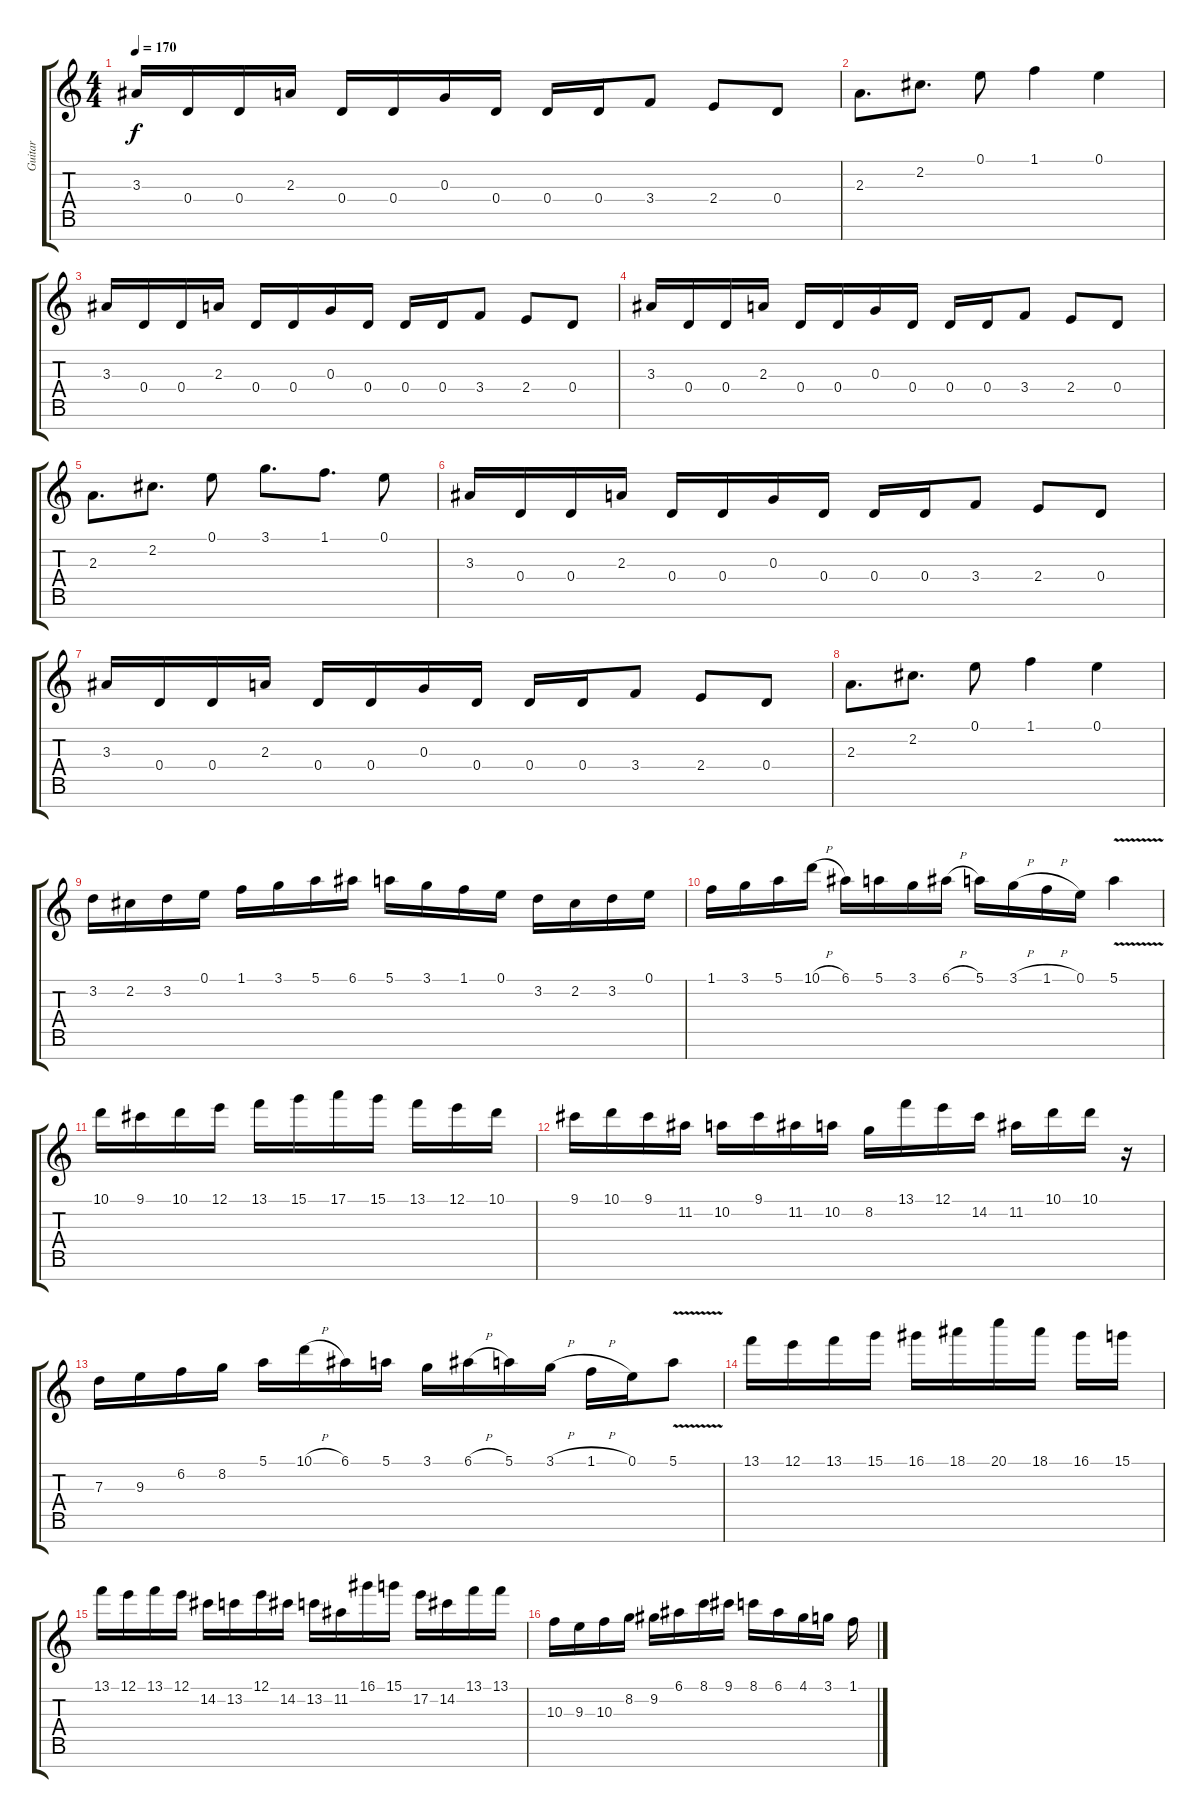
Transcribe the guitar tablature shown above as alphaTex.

\track ("Guitar" "Guitar") {instrument distortionguitar}
\staff {score tabs}
\tuning (E4 B3 G3 D3 A2 E2 B1) {hide}
\ts (4 4)
\tempo 170
\clef g2
\ks c
3.3.16{dy f} 0.4.16 0.4.16 2.3.16 0.4.16 0.4.16 0.3.16 0.4.16 0.4.16 0.4.16 3.4.8 2.4.8 0.4.8 |
2.3.8{d} 2.2.8{d} 0.1.8 1.1.4 0.1.4 |
3.3.16 0.4.16 0.4.16 2.3.16 0.4.16 0.4.16 0.3.16 0.4.16 0.4.16 0.4.16 3.4.8 2.4.8 0.4.8 |
3.3.16 0.4.16 0.4.16 2.3.16 0.4.16 0.4.16 0.3.16 0.4.16 0.4.16 0.4.16 3.4.8 2.4.8 0.4.8 |
2.3.8{d} 2.2.8{d} 0.1.8 3.1.8{d} 1.1.8{d} 0.1.8 |
3.3.16 0.4.16 0.4.16 2.3.16 0.4.16 0.4.16 0.3.16 0.4.16 0.4.16 0.4.16 3.4.8 2.4.8 0.4.8 |
3.3.16 0.4.16 0.4.16 2.3.16 0.4.16 0.4.16 0.3.16 0.4.16 0.4.16 0.4.16 3.4.8 2.4.8 0.4.8 |
2.3.8{d} 2.2.8{d} 0.1.8 1.1.4 0.1.4 |
3.2.16{volume 16} 2.2.16 3.2.16 0.1.16 1.1.16 3.1.16 5.1.16 6.1.16 5.1.16 3.1.16 1.1.16 0.1.16 3.2.16 2.2.16 3.2.16 0.1.16 |
1.1.16 3.1.16 5.1.16 10.1{h}.16 6.1.16 5.1.16 3.1.16 6.1{h}.16 5.1.16 3.1{h}.16 1.1{h}.16 0.1.16 5.1{v}.4 |
10.1.16 9.1.16 10.1.16 12.1.16 13.1.16 15.1.16 17.1.16 15.1.16 13.1.16 12.1.16 10.1.16 |
9.1.16 10.1.16 9.1.16 11.2.16 10.2.16 9.1.16 11.2.16 10.2.16 8.2.16 13.1.16 12.1.16 14.2.16 11.2.16 10.1.16 10.1.16 r.16 |
7.3.16 9.3.16 6.2.16 8.2.16 5.1.16 10.1{h}.16 6.1.16 5.1.16 3.1.16 6.1{h}.16 5.1.16 3.1{h}.16 1.1{h}.16 0.1.16 5.1{v}.8 |
13.1.16 12.1.16 13.1.16 15.1.16 16.1.16 18.1.16 20.1.16 18.1.16 16.1.16 15.1.16 |
13.1.16 12.1.16 13.1.16 12.1.16 14.2.16 13.2.16 12.1.16 14.2.16 13.2.16 11.2.16 16.1.16 15.1.16 17.2.16 14.2.16 13.1.16 13.1.16 |
10.3.16 9.3.16 10.3.16 8.2.16 9.2.16 6.1.16 8.1.16 9.1.16 8.1.16 6.1.16 4.1.16 3.1.16 1.1.16
